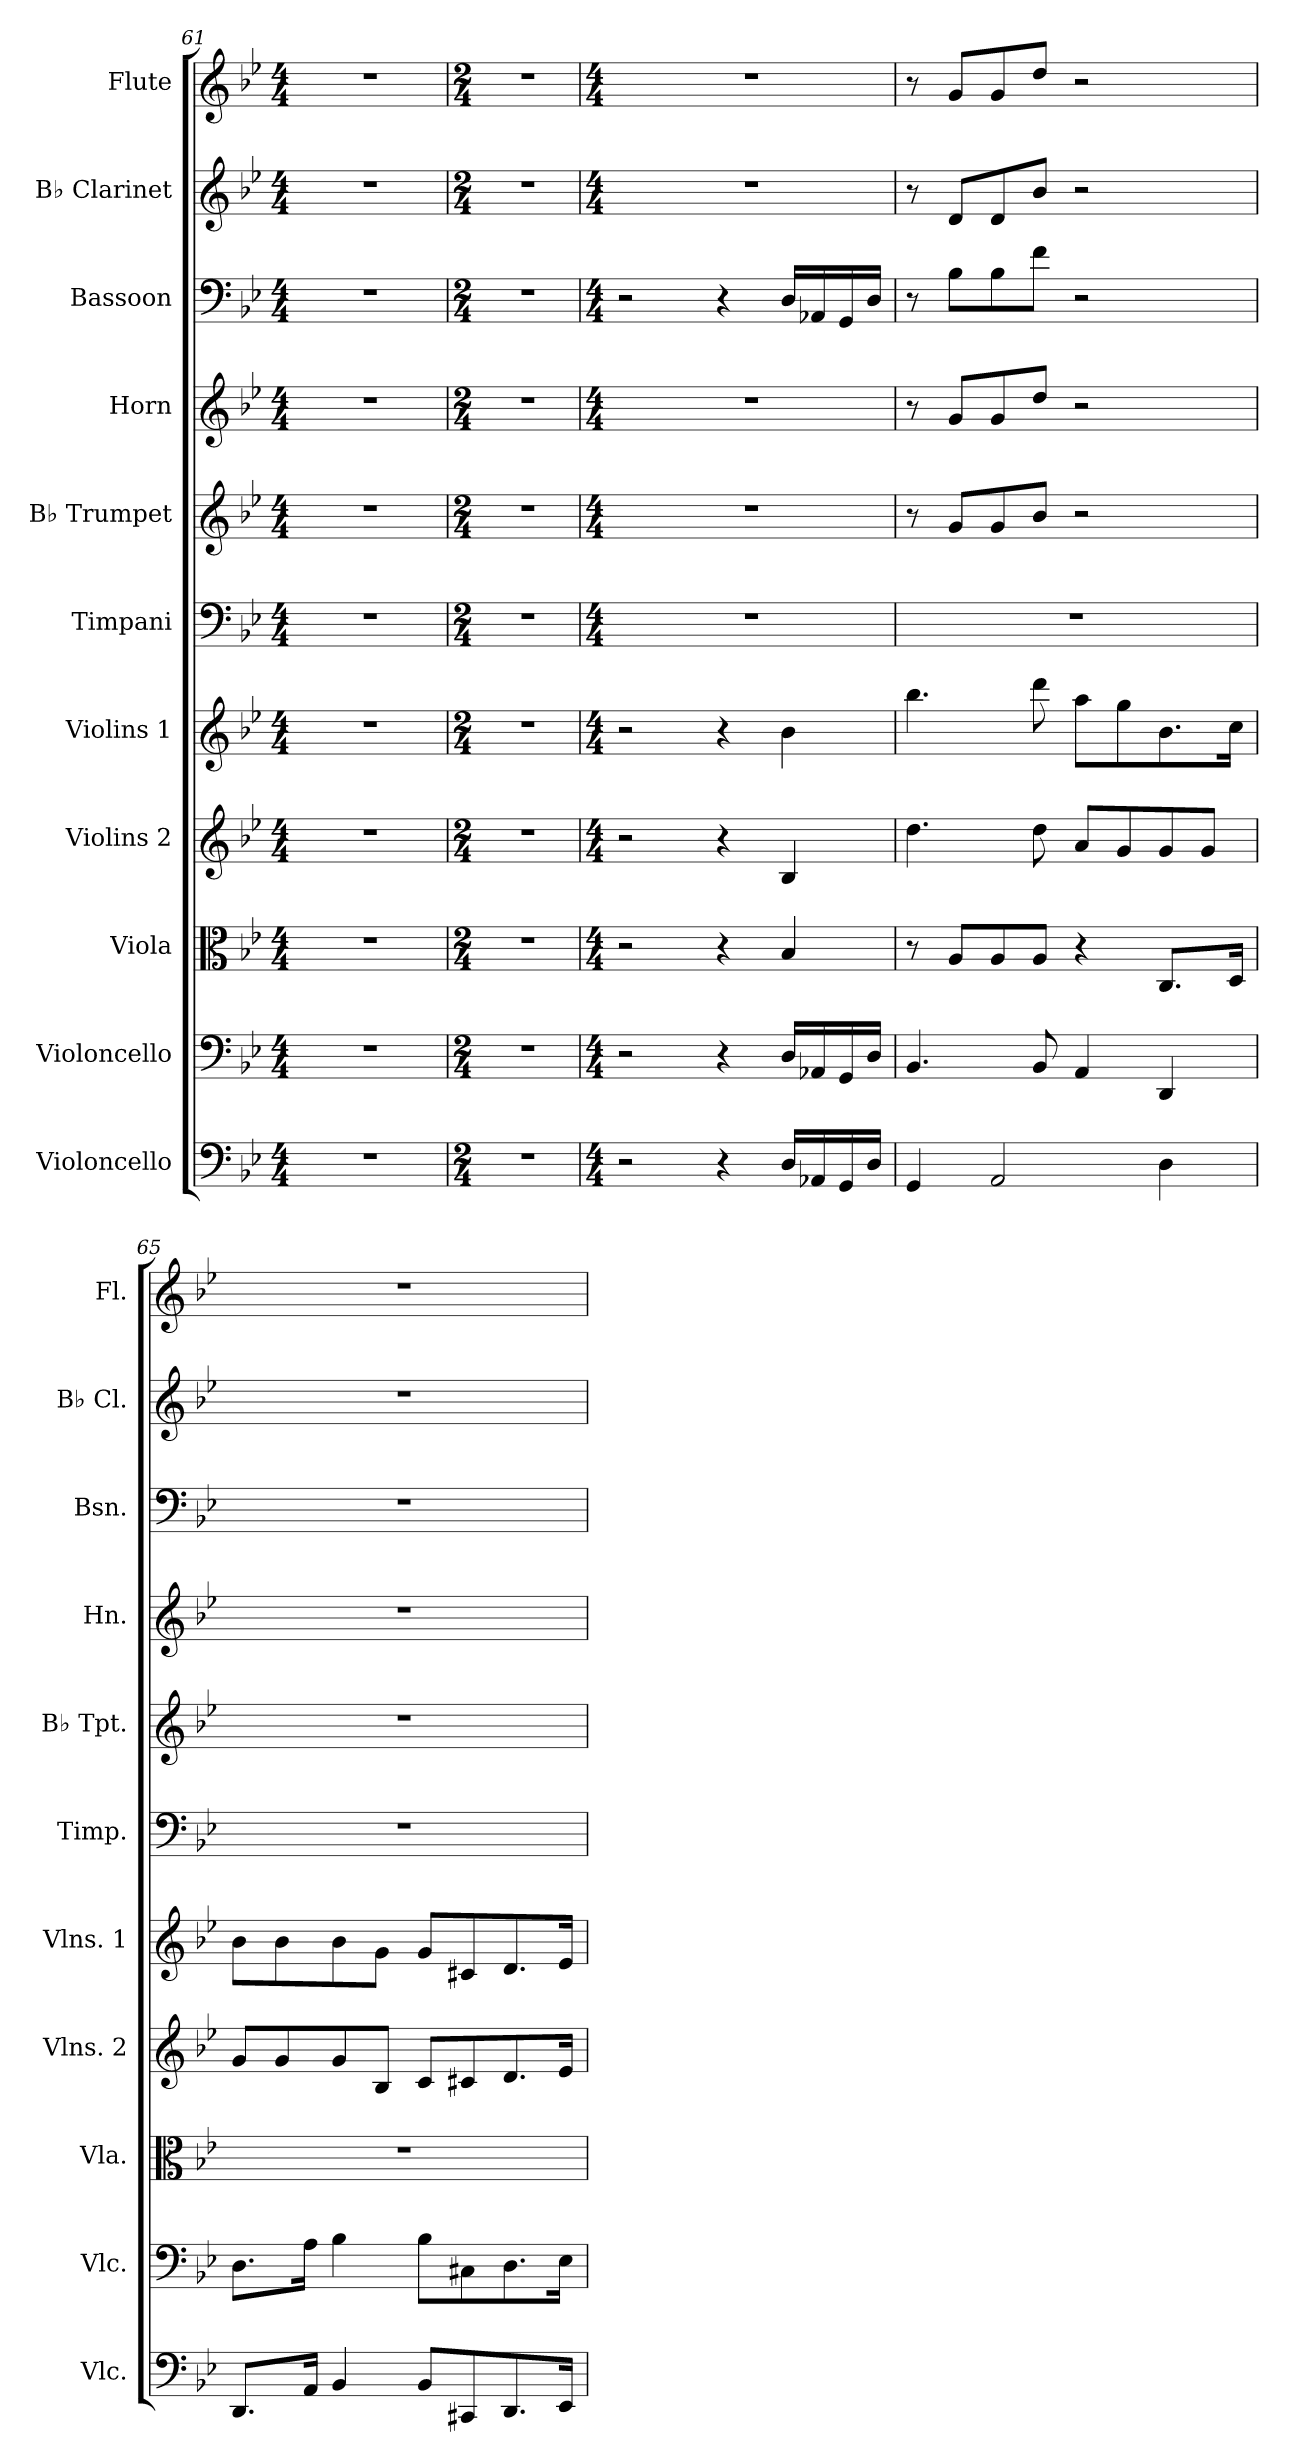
**kern	**kern	**kern	**kern	**kern	**kern	**kern	**kern	**kern	**kern	**kern
*part11	*part10	*part9	*part8	*part7	*part6	*part5	*part4	*part3	*part2	*part1
*staff11	*staff10	*staff9	*staff8	*staff7	*staff6	*staff5	*staff4	*staff3	*staff2	*staff1
*I"Violoncello	*I"Violoncello	*I"Viola	*I"Violins 2	*I"Violins 1	*I"Timpani	*I"B♭ Trumpet	*I"Horn	*I"Bassoon	*I"B♭ Clarinet	*I"Flute
*I'Vlc.	*I'Vlc.	*I'Vla.	*I'Vlns. 2	*I'Vlns. 1	*I'Timp.	*I'B♭ Tpt.	*I'Hn.	*I'Bsn.	*I'B♭ Cl.	*I'Fl.
*clefF4	*clefF4	*clefC3	*clefG2	*clefG2	*clefF4	*clefG2	*clefG2	*clefF4	*clefG2	*clefG2
*	*	*	*	*	*	*ITrd1c2	*ITrd4c7	*	*ITrd1c2	*
*k[b-e-]	*k[b-e-]	*k[b-e-]	*k[b-e-]	*k[b-e-]	*k[b-e-]	*k[b-e-a-d-]	*k[b-e-a-]	*k[b-e-]	*k[b-e-a-d-]	*k[b-e-]
*B-:	*B-:	*B-:	*B-:	*B-:	*B-:	*A-:	*E-:	*B-:	*A-:	*B-:
*M4/4	*M4/4	*M4/4	*M4/4	*M4/4	*M4/4	*M4/4	*M4/4	*M4/4	*M4/4	*M4/4
=61	=61	=61	=61	=61	=61	=61	=61	=61	=61	=61
1r	1r	1r	1r	1r	1r	1r	1r	1r	1r	1r
=62	=62	=62	=62	=62	=62	=62	=62	=62	=62	=62
*M2/4	*M2/4	*M2/4	*M2/4	*M2/4	*M2/4	*M2/4	*M2/4	*M2/4	*M2/4	*M2/4
2r	2r	2r	2r	2r	2r	2r	2r	2r	2r	2r
=63	=63	=63	=63	=63	=63	=63	=63	=63	=63	=63
*M4/4	*M4/4	*M4/4	*M4/4	*M4/4	*M4/4	*M4/4	*M4/4	*M4/4	*M4/4	*M4/4
2r	2r	2r	2r	2r	1r	1r	1r	2r	1r	1r
4r	4r	4r	4r	4r	.	.	.	4r	.	.
16D/LL	16D/LL	4B-/	4B-/	4b-\	.	.	.	16D/LL	.	.
16AA-X/	16AA-X/	.	.	.	.	.	.	16AA-X/	.	.
16GG/	16GG/	.	.	.	.	.	.	16GG/	.	.
16D/JJ	16D/JJ	.	.	.	.	.	.	16D/JJ	.	.
=64	=64	=64	=64	=64	=64	=64	=64	=64	=64	=64
4GG/	4.BB-/	8r	4.dd\	4.bb-\	1r	8r	8r	8r	8r	8r
.	.	8A/L	.	.	.	8f/L	8c/L	8B-\L	8c/L	8g/L
2AA/	.	8A/	.	.	.	8f/	8c/	8B-\	8c/	8g/
.	8BB-/	8A/J	8dd\	8ddd\	.	8a-/J	8g/J	8f\J	8a-/J	8dd/J
.	4AA/	4r	8a/L	8aa\L	.	2r	2r	2r	2r	2r
.	.	.	8g/	8gg\	.	.	.	.	.	.
4D\	4DD/	8.C/L	8g/	8.b-\	.	.	.	.	.	.
.	.	.	8g/J	.	.	.	.	.	.	.
.	.	16D/Jk	.	16cc\Jk	.	.	.	.	.	.
=65	=65	=65	=65	=65	=65	=65	=65	=65	=65	=65
8.DD/L	8.D\L	1r	8g/L	8b-\L	1r	1r	1r	1r	1r	1r
.	.	.	8g/	8b-\	.	.	.	.	.	.
16AA/Jk	16A\Jk	.	.	.	.	.	.	.	.	.
4BB-/	4B-\	.	8g/	8b-\	.	.	.	.	.	.
.	.	.	8B-/J	8g\J	.	.	.	.	.	.
8BB-/L	8B-\L	.	8c/L	8g/L	.	.	.	.	.	.
8CC#X/	8C#X\	.	8c#X/	8c#X/	.	.	.	.	.	.
8.DD/	8.D\	.	8.d/	8.d/	.	.	.	.	.	.
16EE-/Jk	16E-\Jk	.	16e-/Jk	16e-/Jk	.	.	.	.	.	.
=	=	=	=	=	=	=	=	=	=	=
*-	*-	*-	*-	*-	*-	*-	*-	*-	*-	*-
